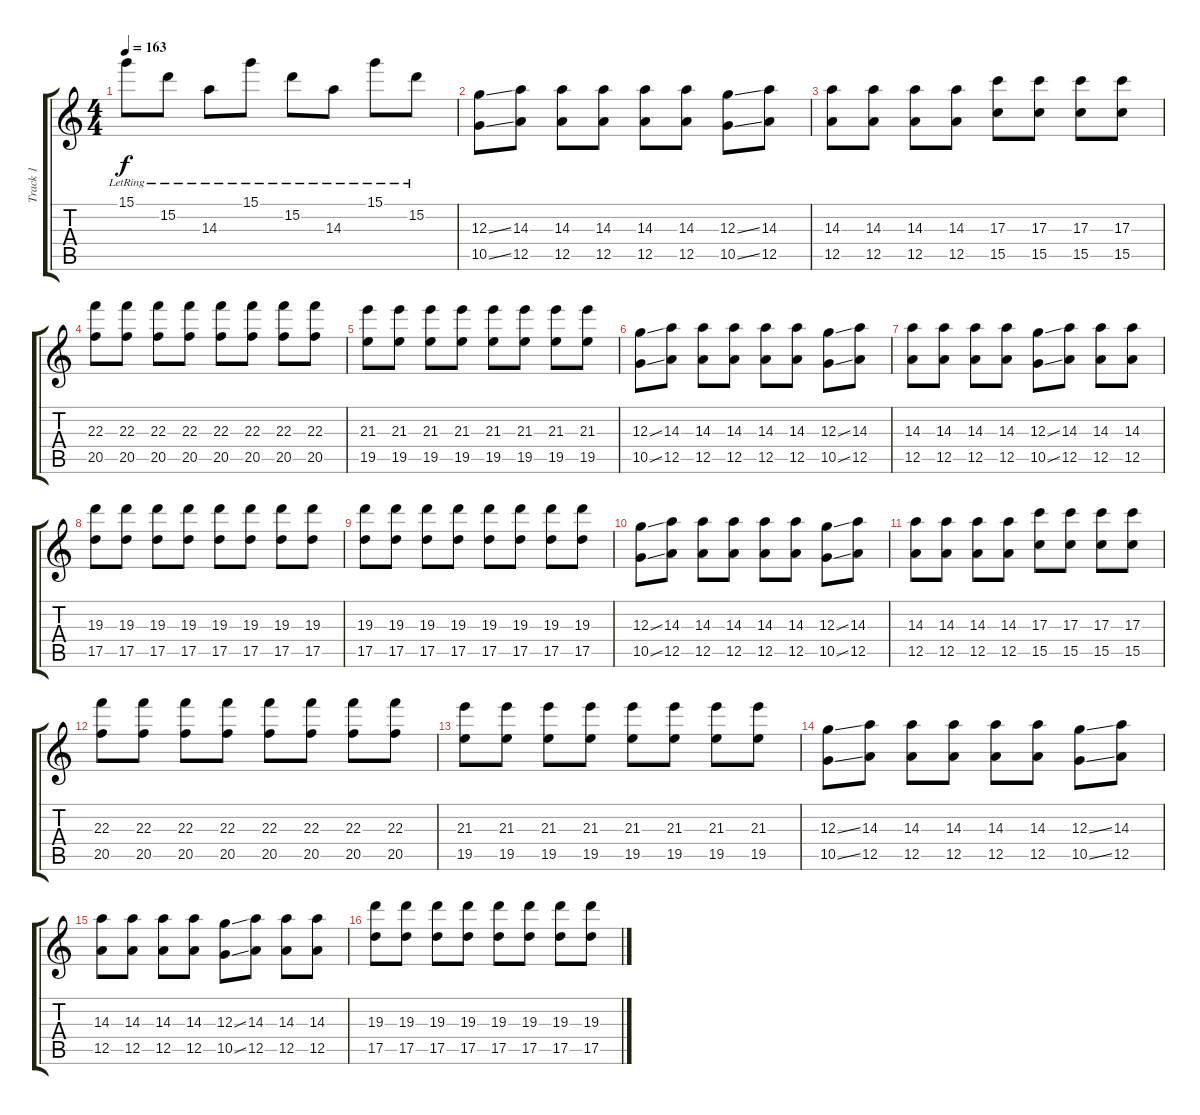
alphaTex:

\track ("Track 1" "Track 1") {instrument distortionguitar}
\staff {score tabs}
\tuning (E4 B3 G3 D3 A2 D2) {hide}
\ts (4 4)
\tempo 163
\clef g2
\ks c
15.1{lr}.8{dy f} 15.2{lr}.8 14.3{lr}.8 15.1{lr}.8 15.2{lr}.8 14.3{lr}.8 15.1{lr}.8 15.2{lr}.8 |
(12.3{ss} 10.5{ss}).8 (14.3 12.5).8 (14.3 12.5).8 (14.3 12.5).8 (14.3 12.5).8 (14.3 12.5).8 (12.3{ss} 10.5{ss}).8 (14.3 12.5).8 |
(14.3 12.5).8 (14.3 12.5).8 (14.3 12.5).8 (14.3 12.5).8 (17.3 15.5).8 (17.3 15.5).8 (17.3 15.5).8 (17.3 15.5).8 |
(22.3 20.5).8 (22.3 20.5).8 (22.3 20.5).8 (22.3 20.5).8 (22.3 20.5).8 (22.3 20.5).8 (22.3 20.5).8 (22.3 20.5).8 |
(21.3 19.5).8 (21.3 19.5).8 (21.3 19.5).8 (21.3 19.5).8 (21.3 19.5).8 (21.3 19.5).8 (21.3 19.5).8 (21.3 19.5).8 |
(12.3{ss} 10.5{ss}).8 (14.3 12.5).8 (14.3 12.5).8 (14.3 12.5).8 (14.3 12.5).8 (14.3 12.5).8 (12.3{ss} 10.5{ss}).8 (14.3 12.5).8 |
(14.3 12.5).8 (14.3 12.5).8 (14.3 12.5).8 (14.3 12.5).8 (12.3{ss} 10.5{ss}).8 (14.3 12.5).8 (14.3 12.5).8 (14.3 12.5).8 |
(19.3 17.5).8 (19.3 17.5).8 (19.3 17.5).8 (19.3 17.5).8 (19.3 17.5).8 (19.3 17.5).8 (19.3 17.5).8 (19.3 17.5).8 |
(19.3 17.5).8 (19.3 17.5).8 (19.3 17.5).8 (19.3 17.5).8 (19.3 17.5).8 (19.3 17.5).8 (19.3 17.5).8 (19.3 17.5).8 |
(12.3{ss} 10.5{ss}).8 (14.3 12.5).8 (14.3 12.5).8 (14.3 12.5).8 (14.3 12.5).8 (14.3 12.5).8 (12.3{ss} 10.5{ss}).8 (14.3 12.5).8 |
(14.3 12.5).8 (14.3 12.5).8 (14.3 12.5).8 (14.3 12.5).8 (17.3 15.5).8 (17.3 15.5).8 (17.3 15.5).8 (17.3 15.5).8 |
(22.3 20.5).8 (22.3 20.5).8 (22.3 20.5).8 (22.3 20.5).8 (22.3 20.5).8 (22.3 20.5).8 (22.3 20.5).8 (22.3 20.5).8 |
(21.3 19.5).8 (21.3 19.5).8 (21.3 19.5).8 (21.3 19.5).8 (21.3 19.5).8 (21.3 19.5).8 (21.3 19.5).8 (21.3 19.5).8 |
(12.3{ss} 10.5{ss}).8 (14.3 12.5).8 (14.3 12.5).8 (14.3 12.5).8 (14.3 12.5).8 (14.3 12.5).8 (12.3{ss} 10.5{ss}).8 (14.3 12.5).8 |
(14.3 12.5).8 (14.3 12.5).8 (14.3 12.5).8 (14.3 12.5).8 (12.3{ss} 10.5{ss}).8 (14.3 12.5).8 (14.3 12.5).8 (14.3 12.5).8 |
(19.3 17.5).8 (19.3 17.5).8 (19.3 17.5).8 (19.3 17.5).8 (19.3 17.5).8 (19.3 17.5).8 (19.3 17.5).8 (19.3 17.5).8
